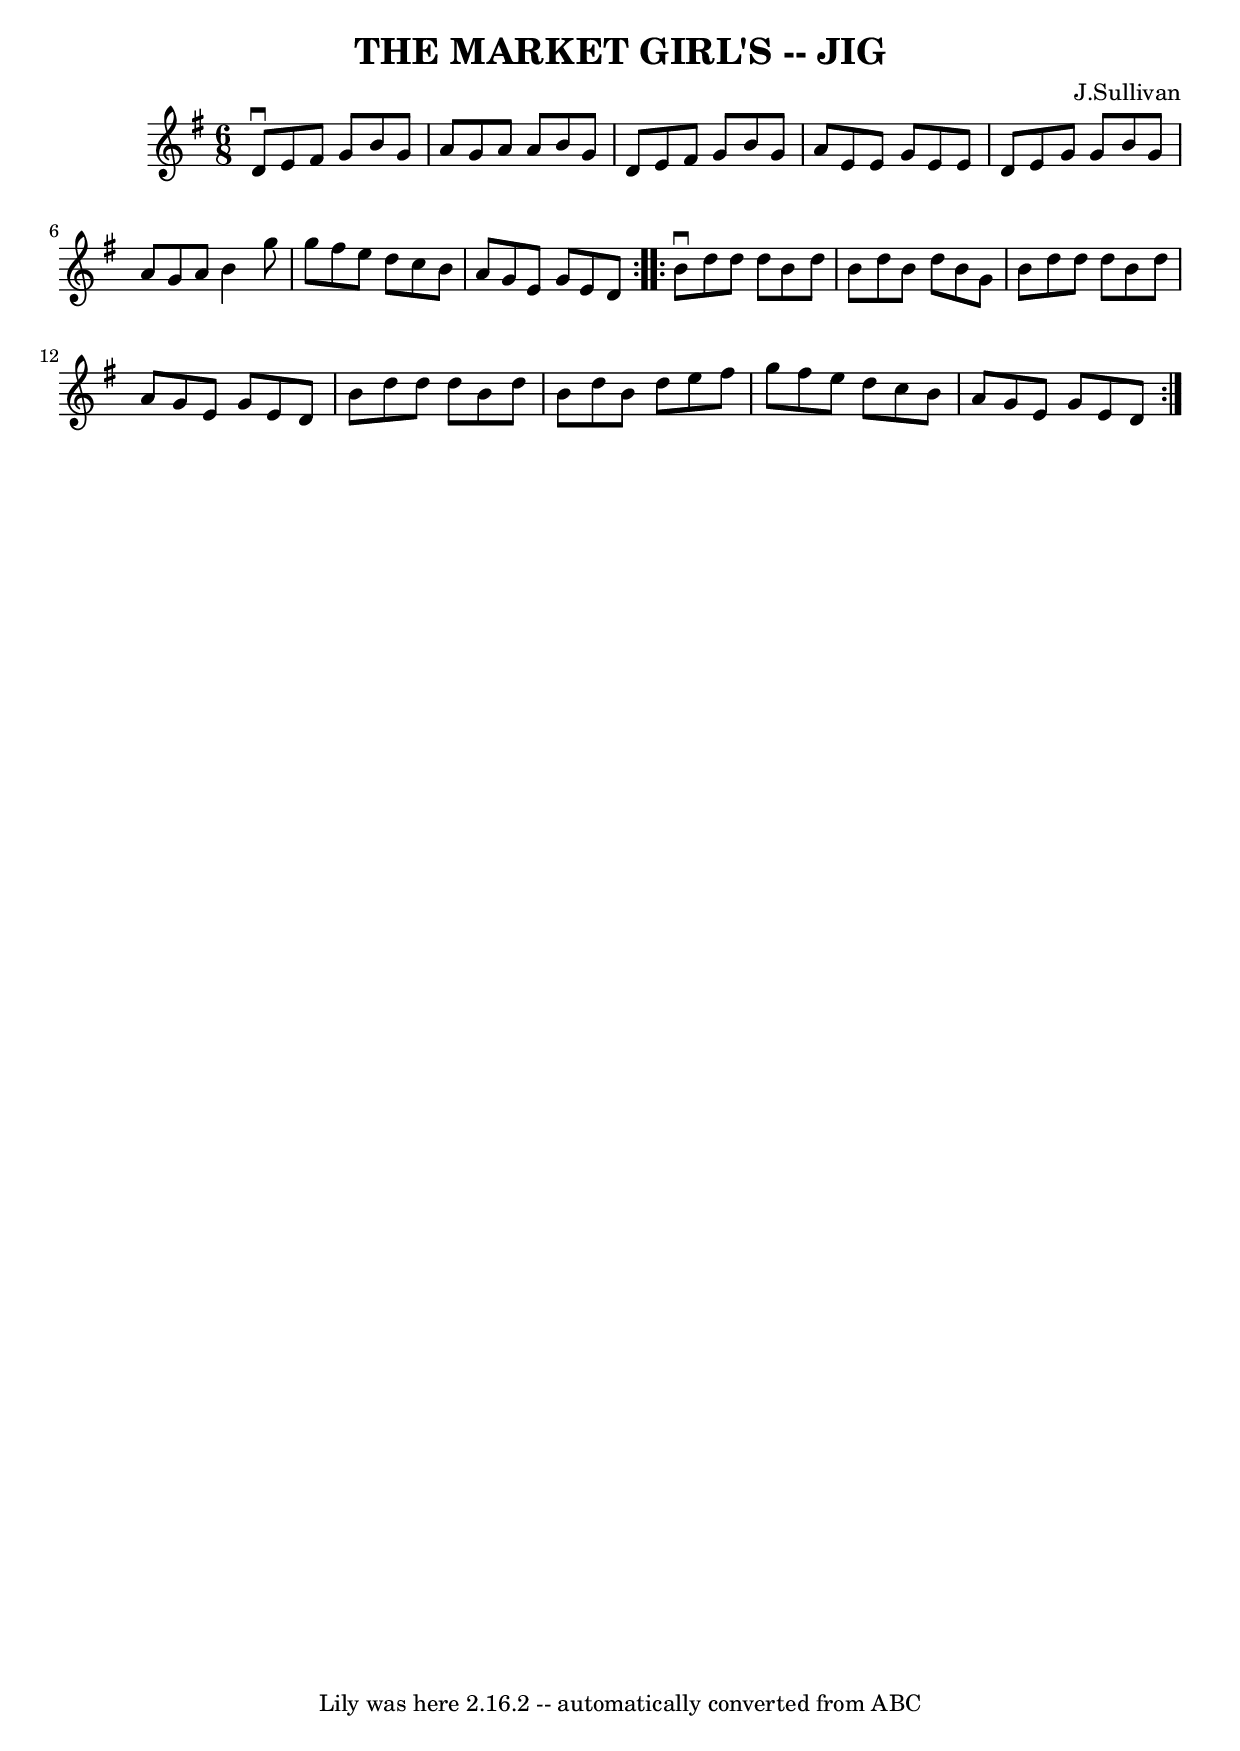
\version "2.7.40"
\include "Mammoth.ily"
\header {
	%% book = "Ryan's Mammoth Collection of Fiddle Tunes"
	composer = "J.Sullivan"
	crossRefNumber = "1"
	footnotes = ""
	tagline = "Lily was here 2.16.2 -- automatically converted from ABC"
	title = "THE MARKET GIRL'S -- JIG"
}
voicedefault =  {


\repeat volta 2 {
\time 6/8 
\key g \major d'8^\downbow e'8 fis'8 g'8 b'8 g'8    
|
 a'8 g'8 a'8 a'8 b'8 g'8    |
 d'8 e'8    
fis'8 g'8 b'8 g'8    |
 a'8 e'8 e'8 g'8 e'8 e'8 
       |
 d'8 e'8 g'8 g'8 b'8 g'8    |
 a'8    
g'8 a'8 b'4 g''8    |
 g''8 fis''8 e''8 d''8 c''8  
 b'8    |
 a'8 g'8 e'8 g'8 e'8 d'8    }     
\repeat volta 2 { b'8^\downbow d''8 d''8 d''8 b'8 d''8    
|
 b'8 d''8 b'8 d''8 b'8 g'8    |
 b'8 d''8   
 d''8 d''8 b'8 d''8    |
 a'8 g'8 e'8 g'8 e'8    
d'8        |
 b'8 d''8 d''8 d''8 b'8 d''8    |
   
b'8 d''8 b'8 d''8 e''8 fis''8    |
 g''8 fis''8    
e''8 d''8 c''8 b'8    |
 a'8 g'8 e'8 g'8 e'8    
d'8    }   
}

\score{
    <<

	\context Staff="default"
	{
	    \voicedefault 
	}

    >>
	\layout {
	}
	\midi {}
}
